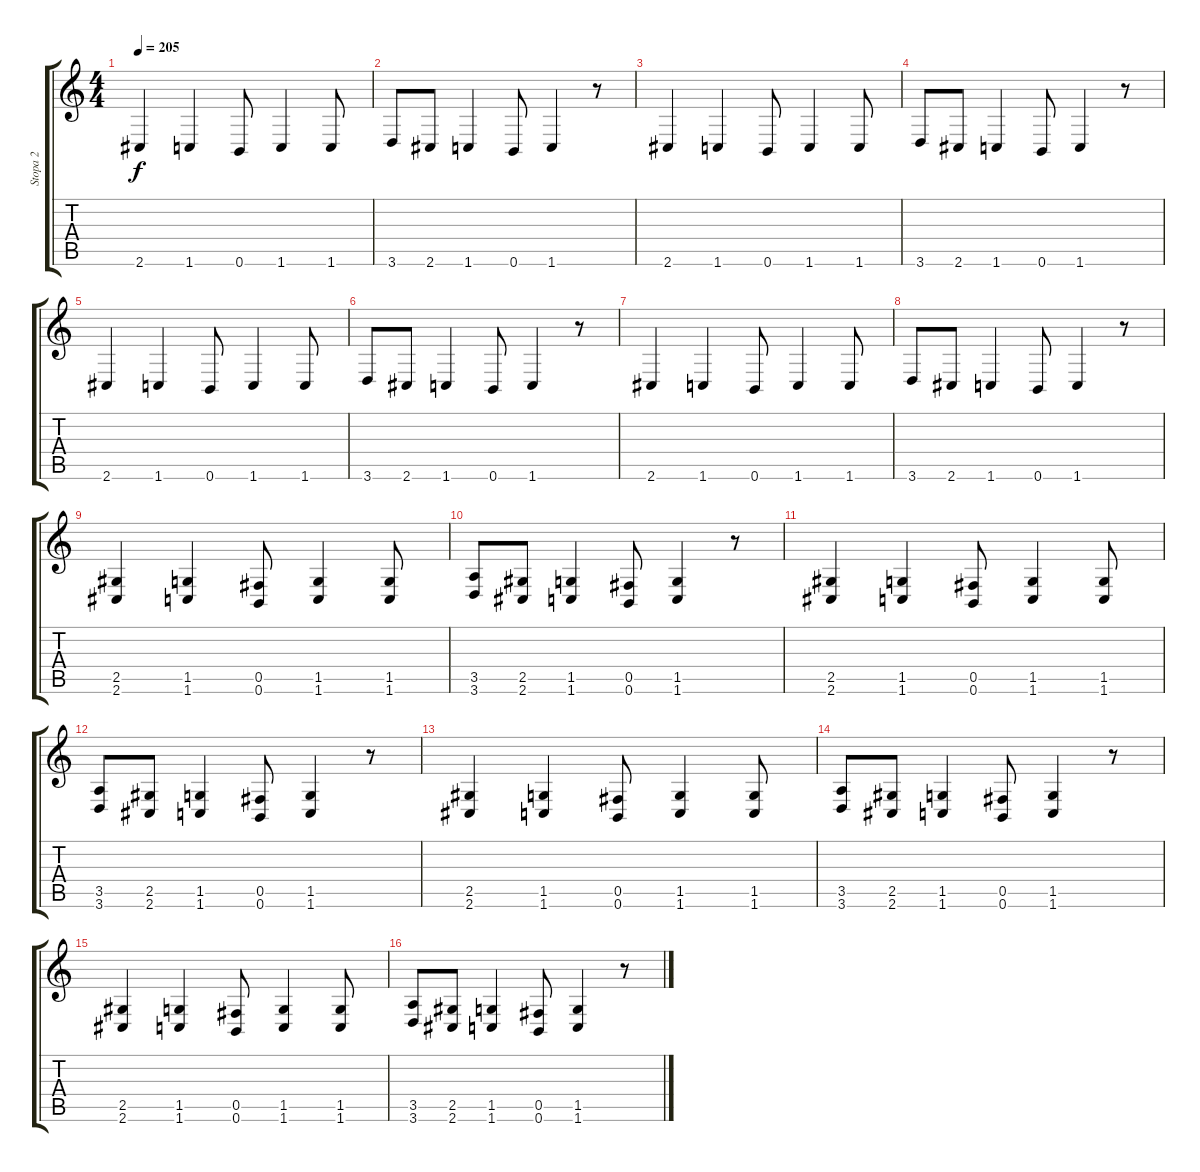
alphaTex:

\track ("Stopa 2" "Stopa 2") {instrument electricbassfinger}
\staff {score tabs}
\tuning (Db4 Ab3 E3 B2 Gb2 B1) {hide}
\ts (4 4)
\tempo 205
\clef g2
\ks c
2.6.4{dy f instrument electricbassfinger} 1.6.4 0.6.8 1.6.4 1.6.8 |
3.6.8 2.6.8 1.6.4 0.6.8 1.6.4 r.8 |
2.6.4 1.6.4 0.6.8 1.6.4 1.6.8 |
3.6.8 2.6.8 1.6.4 0.6.8 1.6.4 r.8 |
2.6.4 1.6.4 0.6.8 1.6.4 1.6.8 |
3.6.8 2.6.8 1.6.4 0.6.8 1.6.4 r.8 |
2.6.4 1.6.4 0.6.8 1.6.4 1.6.8 |
3.6.8 2.6.8 1.6.4 0.6.8 1.6.4 r.8 |
(2.5 2.6).4 (1.5 1.6).4 (0.5 0.6).8 (1.5 1.6).4 (1.5 1.6).8 |
(3.5 3.6).8 (2.5 2.6).8 (1.5 1.6).4 (0.5 0.6).8 (1.5 1.6).4 r.8 |
(2.5 2.6).4 (1.5 1.6).4 (0.5 0.6).8 (1.5 1.6).4 (1.5 1.6).8 |
(3.5 3.6).8 (2.5 2.6).8 (1.5 1.6).4 (0.5 0.6).8 (1.5 1.6).4 r.8 |
(2.5 2.6).4 (1.5 1.6).4 (0.5 0.6).8 (1.5 1.6).4 (1.5 1.6).8 |
(3.5 3.6).8 (2.5 2.6).8 (1.5 1.6).4 (0.5 0.6).8 (1.5 1.6).4 r.8 |
(2.5 2.6).4 (1.5 1.6).4 (0.5 0.6).8 (1.5 1.6).4 (1.5 1.6).8 |
(3.5 3.6).8 (2.5 2.6).8 (1.5 1.6).4 (0.5 0.6).8 (1.5 1.6).4 r.8
